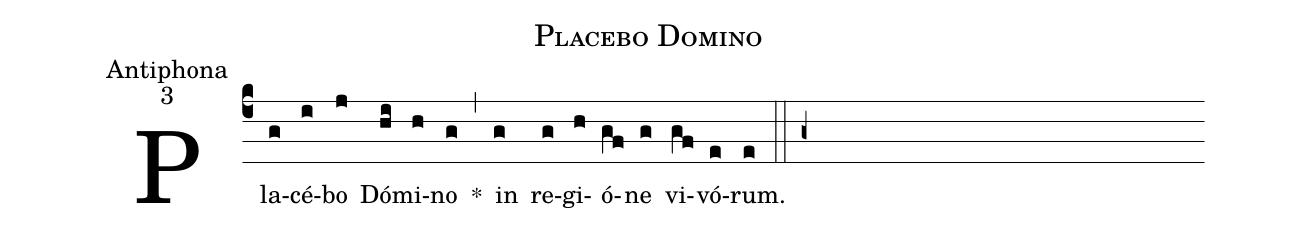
name:Placebo Domino;
office-part:Antiphona;
mode:3;
%%
(c4) Pla(g)cé(i)bo(j) Dó(hi)mi(h)no(g) *(,) in(g) re(g)gi(h)ó(gf)ne(g) vi(gf)vó(e)rum.(e) (::g+)
